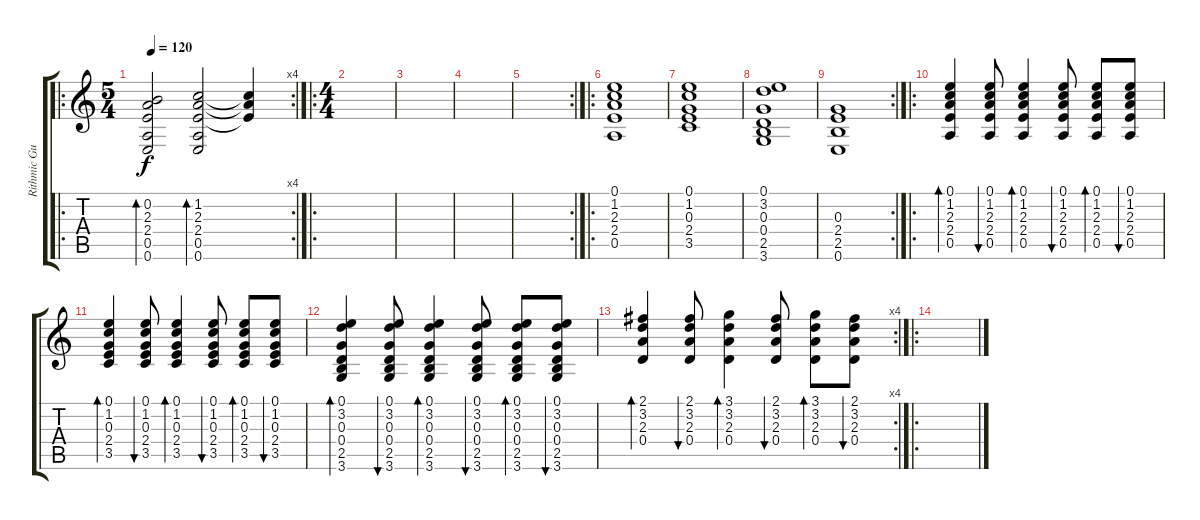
\track ("Rithmic Guitar" "Rithmic Gu") {instrument acousticguitarnylon}
\staff {score tabs}
\tuning (E4 B3 G3 D3 A2 E2) {hide}
\ro
\rc 4
\ts (5 4)
\tempo 120
\clef g2
\ks c
(0.2 2.3 2.4 0.5 0.6).2{bd 120 dy f instrument acousticguitarnylon} (1.2 2.3 2.4 0.5 0.6).2{bd 120} (1.2{t} 2.3{t} 2.4{t}).4 |
\ro
\ts (4 4)
|
|
|
\rc 2
|
\ro
(0.1 1.2 2.3 2.4 0.5).1 |
(0.1 1.2 0.3 2.4 3.5).1 |
(0.1 3.2 0.3 0.4 2.5 3.6).1 |
\rc 2
(0.3 2.4 2.5 0.6).1 |
\ro
(0.1 1.2 2.3 2.4 0.5).4{bd 60} (0.1 1.2 2.3 2.4 0.5).8{bu 60} (0.1 1.2 2.3 2.4 0.5).4{bd 60} (0.1 1.2 2.3 2.4 0.5).8{bu 60} (0.1 1.2 2.3 2.4 0.5).8{bd 60} (0.1 1.2 2.3 2.4 0.5).8{bu 60} |
(0.1 1.2 0.3 2.4 3.5).4{bd 60} (0.1 1.2 0.3 2.4 3.5).8{bu 60} (0.1 1.2 0.3 2.4 3.5).4{bd 60} (0.1 1.2 0.3 2.4 3.5).8{bu 60} (0.1 1.2 0.3 2.4 3.5).8{bd 60} (0.1 1.2 0.3 2.4 3.5).8{bu 60} |
(0.1 3.2 0.3 0.4 2.5 3.6).4{bd 60} (0.1 3.2 0.3 0.4 2.5 3.6).8{bu 60} (0.1 3.2 0.3 0.4 2.5 3.6).4{bd 60} (0.1 3.2 0.3 0.4 2.5 3.6).8{bu 60} (0.1 3.2 0.3 0.4 2.5 3.6).8{bd 60} (0.1 3.2 0.3 0.4 2.5 3.6).8{bu 60} |
\rc 4
(2.1 3.2 2.3 0.4).4{bd 60} (2.1 3.2 2.3 0.4).8{bu 60} (3.1 3.2 2.3 0.4).4{bd 60} (2.1 3.2 2.3 0.4).8{bu 60} (3.1 3.2 2.3 0.4).8{bd 60} (2.1 3.2 2.3 0.4).8{bu 60} |
\ro
